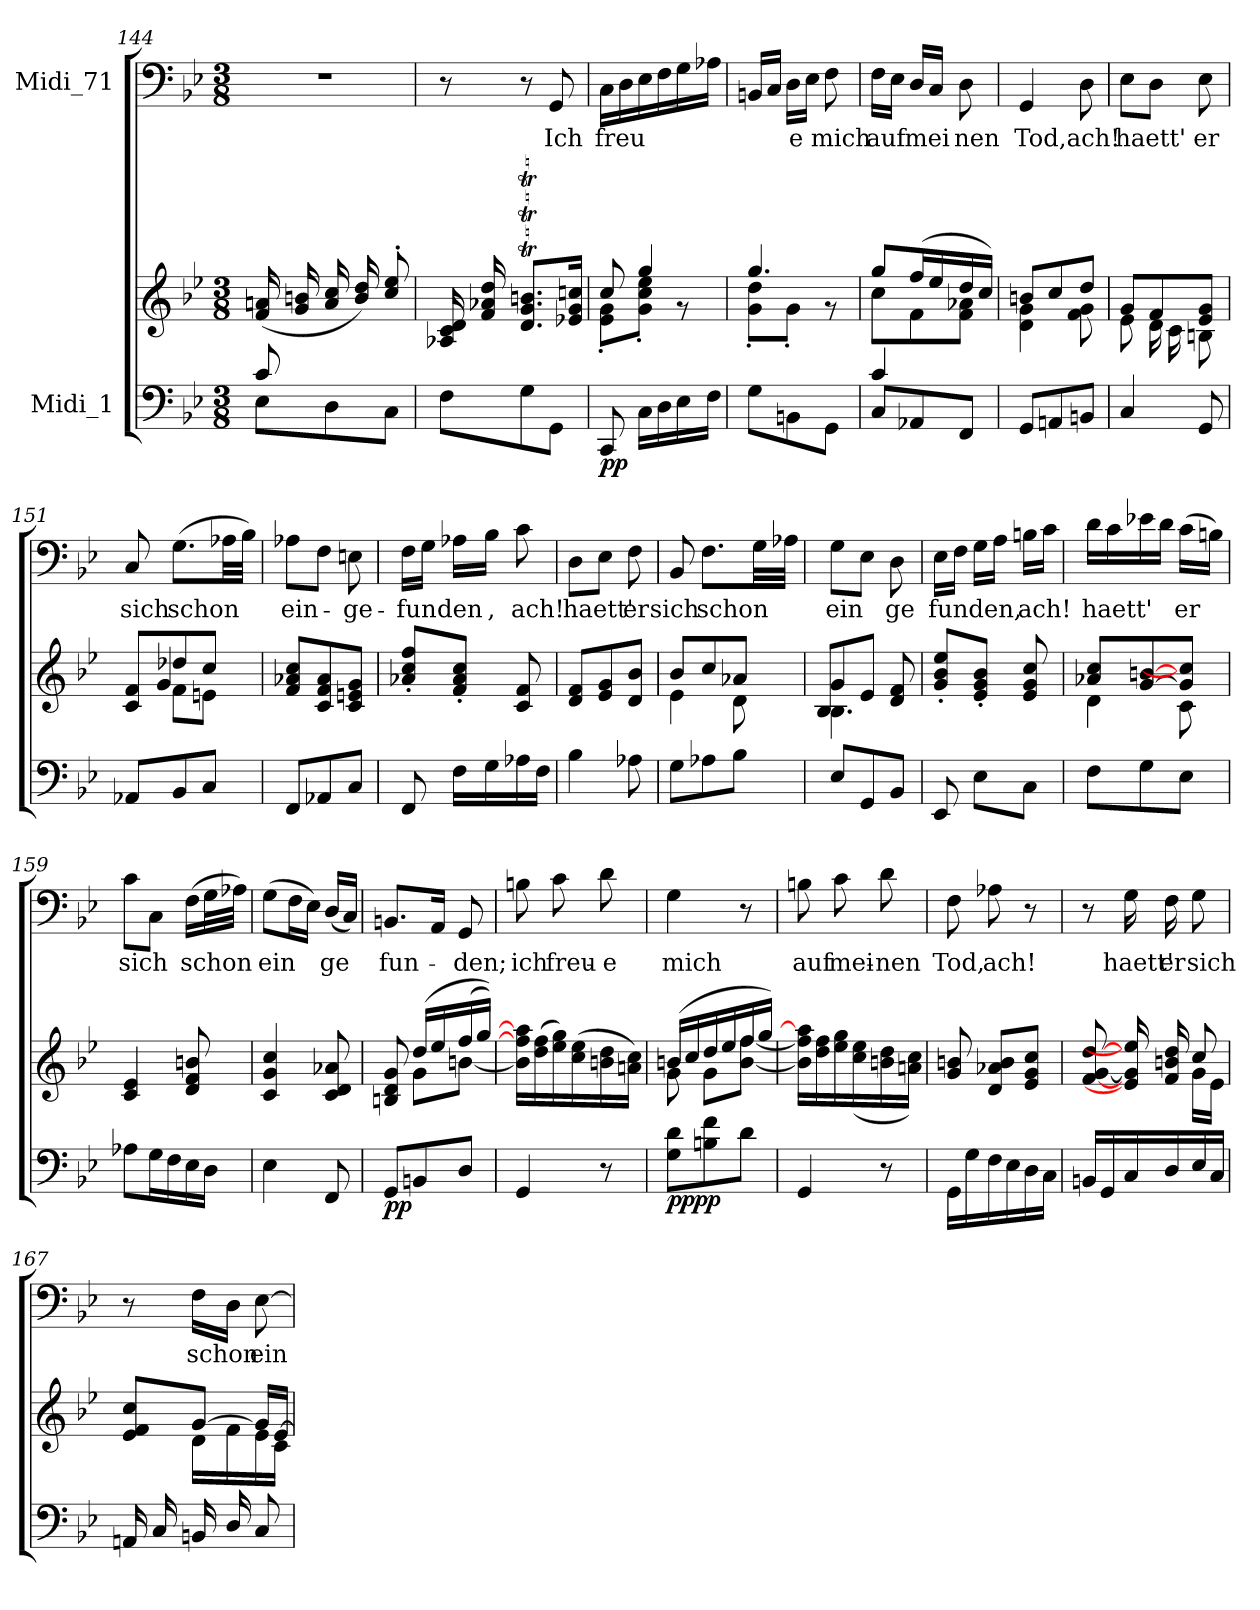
**kern	**kern	**dynam	**kern	**text
*part2	*part2	*part2	*part1	*part1
*staff3	*staff2	*staff2/3	*staff1	*staff1
*I"Midi_1	*	*	*I"Midi_71	*
!!LO:LB:g=z
*clefF4	*clefG2	*	*clefF4	*
*k[b-e-]	*k[b-e-]	*	*k[b-e-]	*
*B-:	*B-:	*	*B-:	*
*M3/8	*M3/8	*	*M3/8	*
=144	=144	=144	=144	=144
*^	*^	*	*	*
*	*^	*	*	*	*	*
!	!	!	!	!	!	!LO:N:vis=1	!
8c/L	8E-\L	4ryy	(>16f/ 16an/LL	8ryy	.	4.r	.
.	.	.	16g/ 16bn/	.	.	.	.
4ryy	8D\	.	16a/ 16cc/	8f/	.	.	.
.	.	.	16b/ 16dd/)	.	.	.	.
.	8C\J	8ryy	8cc/' 8ee-/'J	8g/J	.	.	.
*	*v	*v	*	*	*	*	*
=145	=145	=145	=145	=145	=145	=145
8F\L	4ryy	16A-X/ 16c/ 16d/	4ryy	.	8r	.
.	.	16f/ 16a-X/ 16dd/	.	.	.	.
8G\	.	8.d/T 8.g/T 8.bn/TL	.	.	8r	.
!	!	!	!	!	!	!LO:LY:b
8GG\J	8ryy	.	8ryy	.	8GG	Ich
.	.	16e-/ 16g/ 16cc/J	.	.	.	.
=146	=146	=146	=146	=146	=146	=146
!	!	!	!	!LO:DY:b=2	!	!LO:LY:b
!	!	!	!	!LO:DY:n=1:b	!	!
8CC/	4ryy	8cc/	8e-\' 8g\'L	p p	16CLL	freu
.	.	.	.	.	16D	.
16C\LL	.	4gg/	8g\' 8cc\' 8ee-\'J	.	16E-	.
16D\	.	.	.	.	16F	.
16E-\	8ryy	.	8r	.	16G	.
16F\JJ	.	.	.	.	16A-XJJ	.
=147	=147	=147	=147	=147	=147	=147
8G\L	4ryy	4.gg/	8g\' 8dd\'L	.	16BBnLL	.
.	.	.	.	.	16CJJ	.
!	!	!	!	!	!	!LO:LY:b
8BBn\	.	.	8g'\J	.	16DLL	e
.	.	.	.	.	16E-JJ	.
!	!	!	!	!	!	!LO:LY:b
8GG\J	8ryy	.	8r	.	8F	mich
=148	=148	=148	=148	=148	=148	=148
!	!	!	!	!	!	!LO:LY:b
8C/L	4c/	8gg/L	8cc\L	.	16FLL	auf
.	.	.	.	.	16E-JJ	.
!	!	!	!	!	!	!LO:LY:b
8AA-X/	.	(>16ff/L	8f\	.	16DLL	mei
.	.	16ee-/	.	.	16CJJ	.
!	!	!	!	!	!	!LO:LY:b
8FF/J	8ryy	16dd/	8f\ 8a-X\J	.	8D	-nen
.	.	16cc/JJ)	.	.	.	.
=149	=149	=149	=149	=149	=149	=149
!	!	!	!	!	!	!LO:LY:b
8GG/L	4ryy	8bn/L	4d\ 4g\	.	4GG	Tod,
8AAn/	.	8cc/	.	.	.	.
!	!	!	!	!	!	!LO:LY:b
8BBn/J	8ryy	8dd/J	8f\ 8g\	.	8D	ach!
!!LO:LB:g=z
=150	=150	=150	=150	=150	=150	=150
*	*	*	*^	*	*	*
!	!	!	!	!	!	!	!LO:LY:b
*v	*v	*	*	*	*	*	*
4C	8g/L	8e-\L	4ryy	.	8E-L	haett'
.	8f/	16d\L	.	.	8DJ	.
.	.	16c\	.	.	.	.
!	!	!	!	!	!	!LO:LY:b
8GG	8e-/ 8g/J	8Bn\J	8ryy	.	8E-	er
=151	=151	=151	=151	=151	=151	=151
!	!	!	!	!	!	!LO:LY:b
8AA-XL	8c/ 8f/L	8ryy	8ryy	.	8C	sich
!	!	!	!	!	!	!LO:LY:b
8BB-	8dd-X/	8f\L	4g/	.	(>8.GL	schon
8CJ	8cc/J	8en\J	.	.	.	.
.	.	.	.	.	32A-XLL	.
.	.	.	.	.	32B-JJJ)	.
=152	=152	=152	=152	=152	=152	=152
!	!	!	!	!	!	!LO:LY:b
8FFL	8f/ 8a-X/ 8cc/L	4ryy	4ryy	.	8A-XL	ein-
8AA-X	8c/ 8f/ 8a-/	.	.	.	8FJ	.
!	!	!	!	!	!	!LO:LY:b
8CJ	8c/ 8en/ 8g/J	8ryy	8ryy	.	8En	-ge-
=153	=153	=153	=153	=153	=153	=153
!	!	!	!	!	!	!LO:LY:b
8FF	8a-X/' 8cc/' 8ff/'L	4ryy	4ryy	.	16FLL	-fun
.	.	.	.	.	16GJJ	.
!	!	!	!	!	!	!LO:LY:b
16FLL	8f/' 8a-/' 8cc/'J	.	.	.	16A-XLL	den
!	!	!	!	!	!	!LO:LY:b
16G	.	.	.	.	16B-JJ	,
!	!	!	!	!	!	!LO:LY:b
16A-X	8c/ 8f/	8ryy	8ryy	.	8c	ach!
16FJJ	.	.	.	.	.	.
=154	=154	=154	=154	=154	=154	=154
!	!	!	!	!	!	!LO:LY:b
4B-	8d/ 8f/L	4ryy	4ryy	.	8DL	haett'
.	8e-/ 8g/	.	.	.	8E-J	.
!	!	!	!	!	!	!LO:LY:b
8A-X	8d/ 8b-/J	8ryy	8ryy	.	8F	er
=155	=155	=155	=155	=155	=155	=155
!	!	!	!	!	!	!LO:LY:b
8GL	8b-/L	4e-\	4ryy	.	8BB-	sich
!	!	!	!	!	!	!LO:LY:b
8A-X	8cc/	.	.	.	8.FL	schon
8B-J	8a-X/J	8d\	8ryy	.	.	.
.	.	.	.	.	32GLL	.
.	.	.	.	.	32A-XJJJ	.
!!LO:LB:g=z
=156	=156	=156	=156	=156	=156	=156
!	!	!	!	!	!	!LO:LY:b
8E-L	4g/	4.B-\	8B-/L	.	8GL	ein
8GG	.	.	8e-/J	.	8E-J	.
!	!	!	!	!	!	!LO:LY:b
8BB-J	8d/ 8f/	.	8ryy	.	8D	ge
=157	=157	=157	=157	=157	=157	=157
!	!	!	!	!	!	!LO:LY:b
8EE-	8g/' 8b-/' 8ee-/'L	4ryy	4ryy	.	16E-LL	fun
.	.	.	.	.	16FJJ	.
!	!	!	!	!	!	!LO:LY:b
8E-L	8e-/' 8g/' 8b-/'J	.	.	.	16GLL	den,
.	.	.	.	.	16AJJ	.
!	!	!	!	!	!	!LO:LY:b
8CJ	8e-/ 8g/ 8cc/	8ryy	8ryy	.	16BnLL	ach!
.	.	.	.	.	16cJJ	.
=158	=158	=158	=158	=158	=158	=158
!	!	!	!	!	!	!LO:LY:b
8FL	8a-X/ 8cc/L	4d\	4ryy	.	16dLL	haett'
.	.	.	.	.	16c	.
8G	[8g/ [8bn/	.	.	.	16e-X	.
.	.	.	.	.	16dJJ	.
!	!	!	!	!	!	!LO:LY:b
8E-J	8g/] 8cc/]J	8c\	8ryy	.	(>16cLL	er
.	.	.	.	.	16BnJJ)	.
=159	=159	=159	=159	=159	=159	=159
!	!	!	!	!	!	!LO:LY:b
8A-XL	4c/ 4e-/	4ryy	4ryy	.	8cL	sich
16GL	.	.	.	.	8CJ	.
16F	.	.	.	.	.	.
!	!	!	!	!	!	!LO:LY:b
16E-	8d/ 8f/ 8bn/	8ryy	8ryy	.	(>16FLL	schon
16DJJ	.	.	.	.	32GL	.
.	.	.	.	.	32A-XJJJ)	.
=160	=160	=160	=160	=160	=160	=160
!	!	!	!	!	!	!LO:LY:b
4E-	4c/ 4g/ 4cc/	4ryy	4ryy	.	(>8GL	ein
.	.	.	.	.	16FL	.
.	.	.	.	.	16E-JJ)	.
!	!	!	!	!	!	!LO:LY:b
8FF	8c/ 8d/ 8a-X/	8ryy	8ryy	.	(<16DLL	ge
.	.	.	.	.	16CJJ)	.
=161	=161	=161	=161	=161	=161	=161
!	!	!	!	!LO:DY:b=2	!	!LO:LY:b
!	!	!	!	!LO:DY:n=1:b	!	!
8GGL	8Bn/ 8d/ 8g/	8ryy	4ryy	p p	8.BBnL	fun-
8BBn	(>16dd/LL	8g\L	.	.	.	.
.	16ee-/	.	.	.	16AAJ	.
!	!	!	!	!	!	!LO:LY:b
8DJ	(<16ff/	[8bn\J	8ryy	.	8GG	-den;
.	16gg/JJ))	.	.	.	.	.
*	*	*v	*v	*	*	*
!!LO:LB:g=z
=162	=162	=162	=162	=162	=162
!	!	!	!	!	!LO:LY:b
4GG	16bn\] 16ff\] 16aa-\]LL	4ryy	.	8Bn	ich
.	(>16dd\ 16ff\	.	.	.	.
!	!	!	!	!	!LO:LY:b
.	16ee-\ 16gg\)	.	.	8c	freu-
.	(>16cc\ 16ee-\	.	.	.	.
!	!	!	!	!	!LO:LY:b
8r	16b\ 16dd\	8ryy	.	8d	-e
.	16an\ 16cc\JJ)	.	.	.	.
=163	=163	=163	=163	=163	=163
!	!	!	!LO:DY:b=2	!	!LO:LY:b
!	!	!	!LO:DY:n=1:b	!	!
8G 8dL	(>16bn/LL	8g\	pp pp	4G	mich
.	16cc/	.	.	.	.
8Bn 8f	16dd/	8g\L	.	.	.
.	16ee-/	.	.	.	.
8dJ	16ff/	[8b\ [8ff\J	.	8r	.
.	16gg/JJ)	.	.	.	.
=164	=164	=164	=164	=164	=164
!	!	!	!	!	!LO:LY:b
4GG	4.ryy	16b\] 16ff\] 16aa-\]LL	.	8Bn	auf
.	.	16dd\ 16ff\	.	.	.
!	!	!	!	!	!LO:LY:b
.	.	16ee-\ 16gg\	.	8c	mei-
.	.	(>16cc\ 16ee-\	.	.	.
!	!	!	!	!	!LO:LY:b
8r	.	16bn\ 16dd\	.	8d	-nen
.	.	16an\ 16cc\JJ)	.	.	.
=165	=165	=165	=165	=165	=165
!	!	!	!	!	!LO:LY:b
16GG\LL	8g/ 8bn/	4ryy	.	8F	Tod,
16G\	.	.	.	.	.
!	!	!	!	!	!LO:LY:b
16F\	8d/ 8a-X/ 8b/L	.	.	8A-X	ach!
16E-\	.	.	.	.	.
16D\	8e-/ 8g/ 8cc/J	8ryy	.	8r	.
16C\JJ	.	.	.	.	.
=166	=166	=166	=166	=166	=166
16BBnLL	[8f/ [8g/ [8dd/L	4ryy	.	8r	.
16GG	.	.	.	.	.
!	!	!	!	!	!LO:LY:b
16C	16e-/] 16g/] 16ee-/]L	.	.	16G	haett'
!	!	!	!	!	!LO:LY:b
16D	16f/ 16bn/ 16dd/	.	.	16F	er
!	!	!	!	!	!LO:LY:b
16E-	8cc/J	16g\LL	.	8G	sich
16CJJ	.	16e-\JJ	.	.	.
!!LO:LB:g=z
=167	=167	=167	=167	=167	=167
*^	*	*	*	*	*
16AAn/LL	4ryy	8e-/ 8f/ 8cc/L	8ryy	.	8r	.
16C/	.	.	.	.	.	.
!	!	!	!	!	!	!LO:LY:b
16BBn/	.	[8g/J	16d\LL	.	16FLL	schon
16D/	.	.	16f\	.	16DJJ	.
!	!	!	!	!	!	!LO:LY:b
8C/J	8ryy	16g/LL]	16e-\	.	[8E-	ein-
.	.	[16e-/JJ	16c\JJ	.	.	.
*v	*v	*	*	*	*	*
*	*v	*v	*	*	*
=	=	=	=	=
*-	*-	*-	*-	*-
